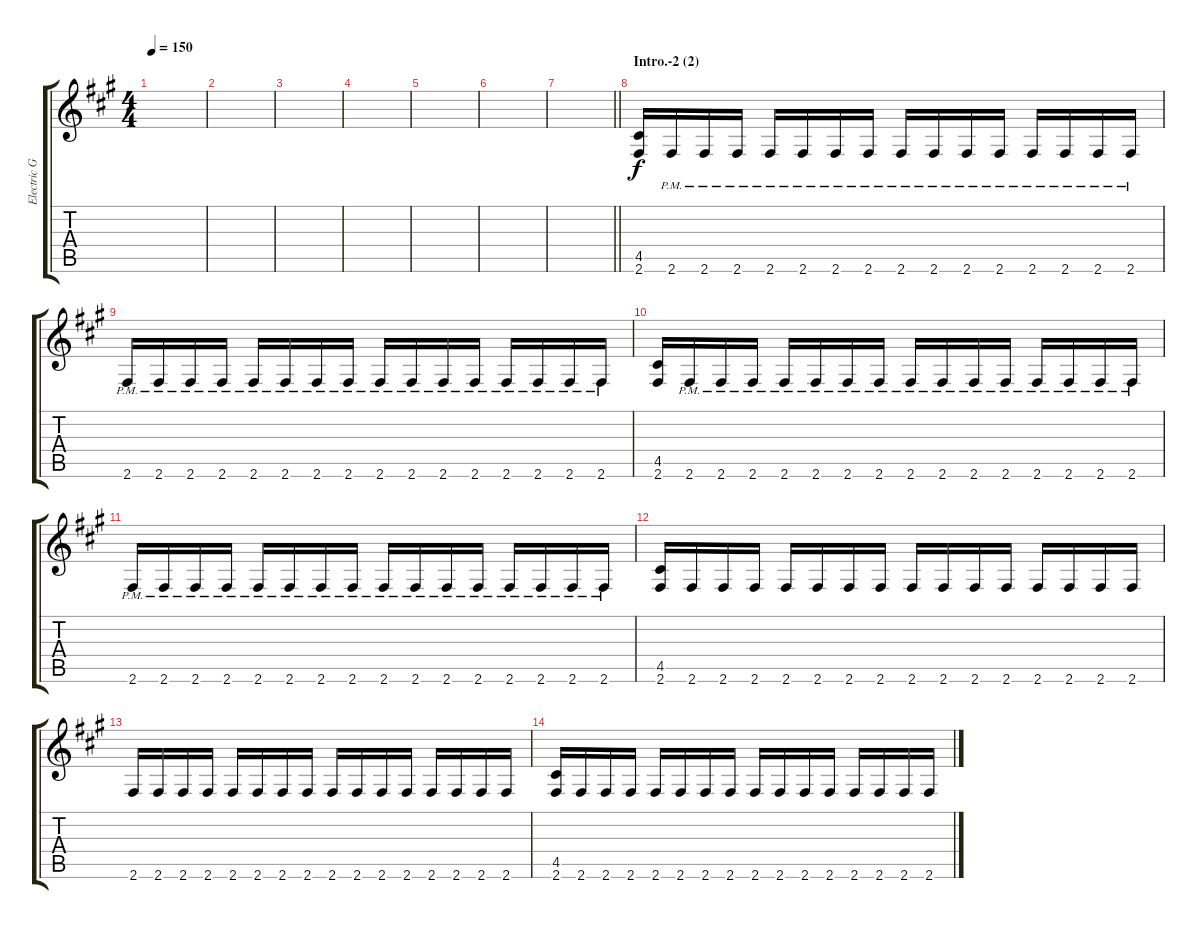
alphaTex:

\track ("Electric Guitar III" "Electric G") {instrument overdrivenguitar}
\staff {score tabs}
\tuning (E4 B3 G3 D3 A2 E2) {hide}
\ts (4 4)
\tempo 150
\clef g2
\ks a
|
|
|
|
|
|
\barLineRight lightlight
|
\section ("" "Intro.-2 (2)")
(4.5 2.6).16 2.6{pm}.16 2.6{pm}.16 2.6{pm}.16 2.6{pm}.16 2.6{pm}.16 2.6{pm}.16 2.6{pm}.16 2.6{pm}.16 2.6{pm}.16 2.6{pm}.16 2.6{pm}.16 2.6{pm}.16 2.6{pm}.16 2.6{pm}.16 2.6{pm}.16 |
2.6{pm}.16 2.6{pm}.16 2.6{pm}.16 2.6{pm}.16 2.6{pm}.16 2.6{pm}.16 2.6{pm}.16 2.6{pm}.16 2.6{pm}.16 2.6{pm}.16 2.6{pm}.16 2.6{pm}.16 2.6{pm}.16 2.6{pm}.16 2.6{pm}.16 2.6{pm}.16 |
(4.5 2.6).16 2.6{pm}.16 2.6{pm}.16 2.6{pm}.16 2.6{pm}.16 2.6{pm}.16 2.6{pm}.16 2.6{pm}.16 2.6{pm}.16 2.6{pm}.16 2.6{pm}.16 2.6{pm}.16 2.6{pm}.16 2.6{pm}.16 2.6{pm}.16 2.6{pm}.16 |
2.6{pm}.16 2.6{pm}.16 2.6{pm}.16 2.6{pm}.16 2.6{pm}.16 2.6{pm}.16 2.6{pm}.16 2.6{pm}.16 2.6{pm}.16 2.6{pm}.16 2.6{pm}.16 2.6{pm}.16 2.6{pm}.16 2.6{pm}.16 2.6{pm}.16 2.6{pm}.16 |
(4.5 2.6).16 2.6.16 2.6.16 2.6.16 2.6.16 2.6.16 2.6.16 2.6.16 2.6.16 2.6.16 2.6.16 2.6.16 2.6.16 2.6.16 2.6.16 2.6.16 |
2.6.16 2.6.16 2.6.16 2.6.16 2.6.16 2.6.16 2.6.16 2.6.16 2.6.16 2.6.16 2.6.16 2.6.16 2.6.16 2.6.16 2.6.16 2.6.16 |
(4.5 2.6).16 2.6.16 2.6.16 2.6.16 2.6.16 2.6.16 2.6.16 2.6.16 2.6.16 2.6.16 2.6.16 2.6.16 2.6.16 2.6.16 2.6.16 2.6.16
